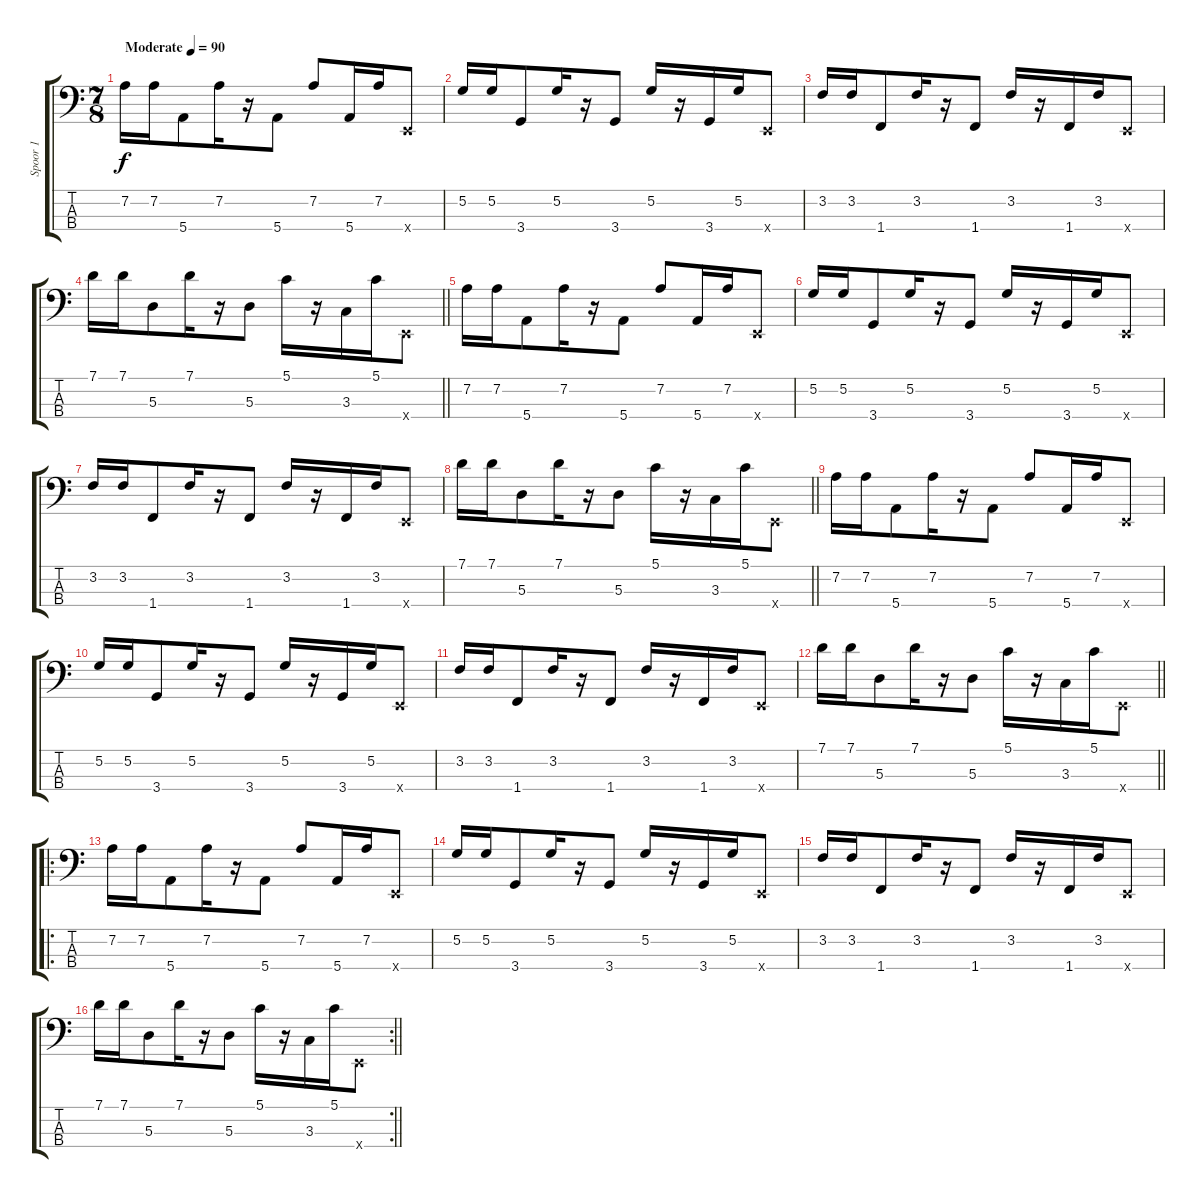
\track ("Spoor 1" "Spoor 1") {instrument electricbassfinger}
\staff {score tabs}
\tuning (G2 D2 A1 E1) {hide}
\ts (7 8)
\tempo (90 "Moderate")
\clef f4
\ks c
7.2.16{dy f instrument electricbassfinger} 7.2.16 5.4.8 7.2.16 r.16 5.4.8 7.2.8 5.4.16 7.2.16 0.4{x}.8 |
5.2.16 5.2.16 3.4.8 5.2.16 r.16 3.4.8 5.2.16 r.16 3.4.16 5.2.16 0.4{x}.8 |
3.2.16 3.2.16 1.4.8 3.2.16 r.16 1.4.8 3.2.16 r.16 1.4.16 3.2.16 0.4{x}.8 |
\barLineRight lightlight
7.1.16 7.1.16 5.3.8 7.1.16 r.16 5.3.8 5.1.16 r.16 3.3.16 5.1.16 0.4{x}.8 |
7.2.16 7.2.16 5.4.8 7.2.16 r.16 5.4.8 7.2.8 5.4.16 7.2.16 0.4{x}.8 |
5.2.16 5.2.16 3.4.8 5.2.16 r.16 3.4.8 5.2.16 r.16 3.4.16 5.2.16 0.4{x}.8 |
3.2.16 3.2.16 1.4.8 3.2.16 r.16 1.4.8 3.2.16 r.16 1.4.16 3.2.16 0.4{x}.8 |
\barLineRight lightlight
7.1.16 7.1.16 5.3.8 7.1.16 r.16 5.3.8 5.1.16 r.16 3.3.16 5.1.16 0.4{x}.8 |
7.2.16 7.2.16 5.4.8 7.2.16 r.16 5.4.8 7.2.8 5.4.16 7.2.16 0.4{x}.8 |
5.2.16 5.2.16 3.4.8 5.2.16 r.16 3.4.8 5.2.16 r.16 3.4.16 5.2.16 0.4{x}.8 |
3.2.16 3.2.16 1.4.8 3.2.16 r.16 1.4.8 3.2.16 r.16 1.4.16 3.2.16 0.4{x}.8 |
\barLineRight lightlight
7.1.16 7.1.16 5.3.8 7.1.16 r.16 5.3.8 5.1.16 r.16 3.3.16 5.1.16 0.4{x}.8 |
\ro
7.2.16 7.2.16 5.4.8 7.2.16 r.16 5.4.8 7.2.8 5.4.16 7.2.16 0.4{x}.8 |
5.2.16 5.2.16 3.4.8 5.2.16 r.16 3.4.8 5.2.16 r.16 3.4.16 5.2.16 0.4{x}.8 |
3.2.16 3.2.16 1.4.8 3.2.16 r.16 1.4.8 3.2.16 r.16 1.4.16 3.2.16 0.4{x}.8 |
\rc 2
\barLineRight lightlight
7.1.16 7.1.16 5.3.8 7.1.16 r.16 5.3.8 5.1.16 r.16 3.3.16 5.1.16 0.4{x}.8
